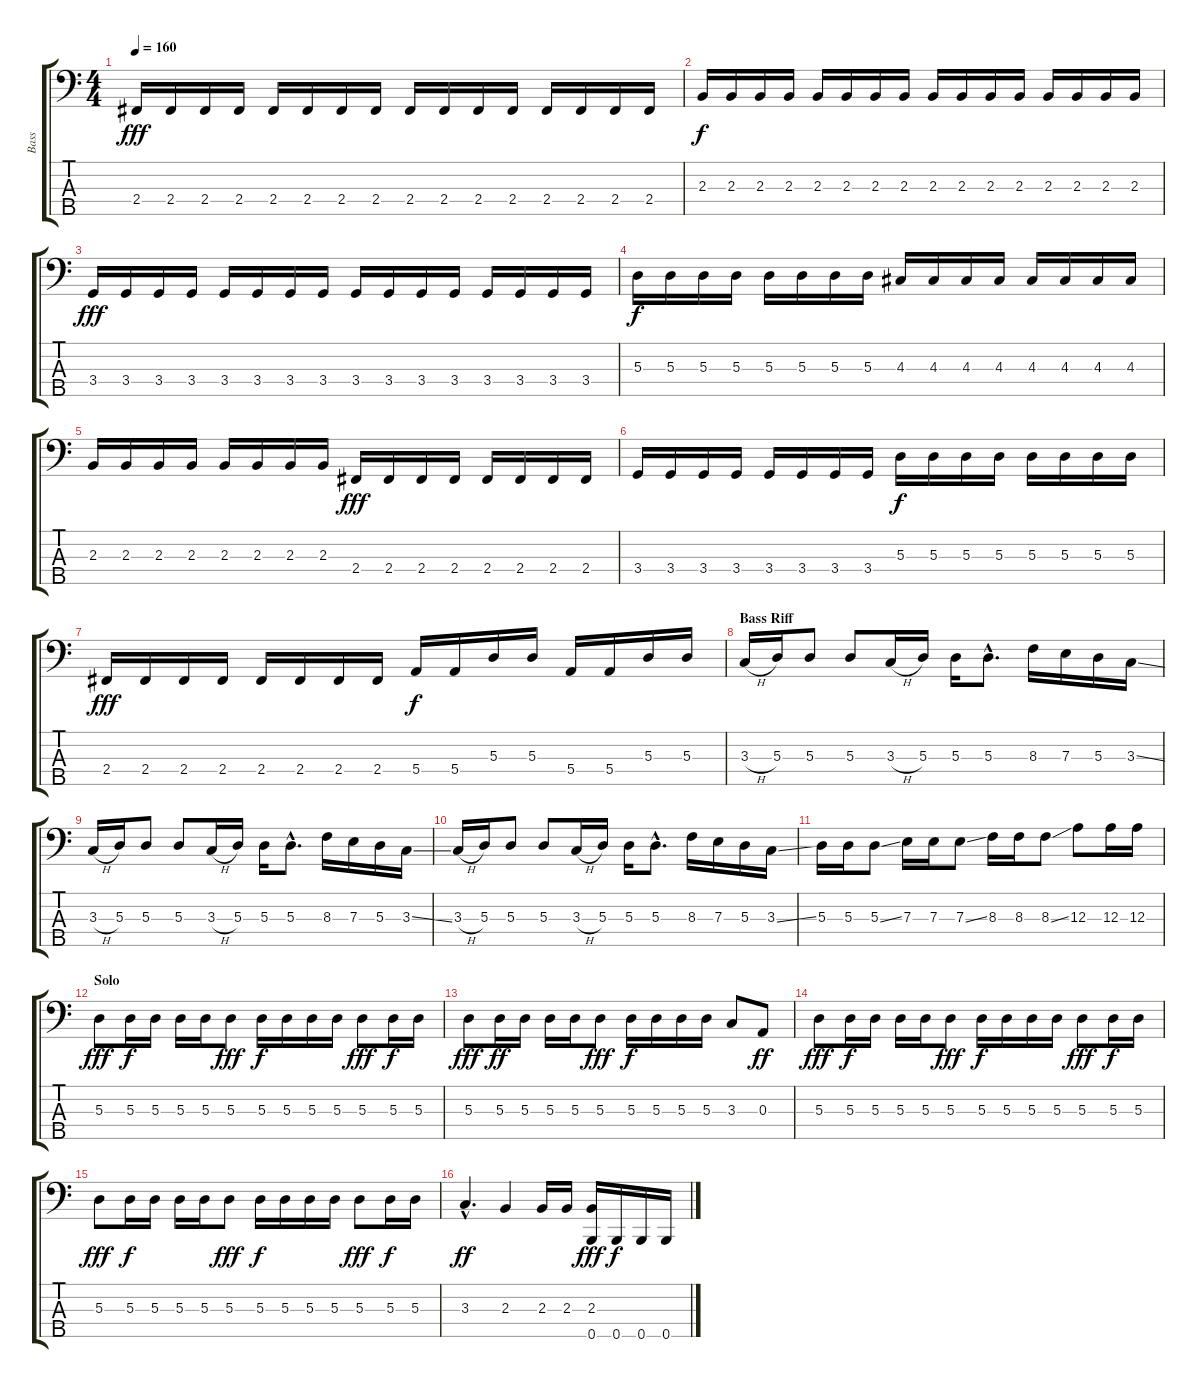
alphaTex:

\track ("Bass" "Bass") {instrument electricbassfinger}
\staff {score tabs}
\tuning (G2 D2 A1 E1 B0) {hide}
\ts (4 4)
\tempo 160
\clef f4
\ks c
2.4.16{dy fff} 2.4.16 2.4.16 2.4.16 2.4.16 2.4.16 2.4.16 2.4.16 2.4.16 2.4.16 2.4.16 2.4.16 2.4.16 2.4.16 2.4.16 2.4.16 |
2.3.16{dy f} 2.3.16 2.3.16 2.3.16 2.3.16 2.3.16 2.3.16 2.3.16 2.3.16 2.3.16 2.3.16 2.3.16 2.3.16 2.3.16 2.3.16 2.3.16 |
3.4.16{dy fff} 3.4.16 3.4.16 3.4.16 3.4.16 3.4.16 3.4.16 3.4.16 3.4.16 3.4.16 3.4.16 3.4.16 3.4.16 3.4.16 3.4.16 3.4.16 |
5.3.16{dy f} 5.3.16 5.3.16 5.3.16 5.3.16 5.3.16 5.3.16 5.3.16 4.3.16 4.3.16 4.3.16 4.3.16 4.3.16 4.3.16 4.3.16 4.3.16 |
2.3.16 2.3.16 2.3.16 2.3.16 2.3.16 2.3.16 2.3.16 2.3.16 2.4.16{dy fff} 2.4.16 2.4.16 2.4.16 2.4.16 2.4.16 2.4.16 2.4.16 |
3.4.16 3.4.16 3.4.16 3.4.16 3.4.16 3.4.16 3.4.16 3.4.16 5.3.16{dy f} 5.3.16 5.3.16 5.3.16 5.3.16 5.3.16 5.3.16 5.3.16 |
2.4.16{dy fff} 2.4.16 2.4.16 2.4.16 2.4.16 2.4.16 2.4.16 2.4.16 5.4.16{dy f} 5.4.16 5.3.16 5.3.16 5.4.16 5.4.16 5.3.16 5.3.16 |
\section ("" "Bass Riff")
3.3{h}.16 5.3.16 5.3.8 5.3.8 3.3{h}.16 5.3.16 5.3.16 5.3{hac}.8{d} 8.3.16 7.3.16 5.3.16 3.3{ss}.16 |
3.3{h}.16 5.3.16 5.3.8 5.3.8 3.3{h}.16 5.3.16 5.3.16 5.3{hac}.8{d} 8.3.16 7.3.16 5.3.16 3.3{ss}.16 |
3.3{h}.16 5.3.16 5.3.8 5.3.8 3.3{h}.16 5.3.16 5.3.16 5.3{hac}.8{d} 8.3.16 7.3.16 5.3.16 3.3{ss}.16 |
5.3.16 5.3.16 5.3{ss}.8 7.3.16 7.3.16 7.3{ss}.8 8.3.16 8.3.16 8.3{ss}.8 12.3.8 12.3.16 12.3.16 |
\section ("" "Solo")
5.3.8{dy fff} 5.3.16{dy f} 5.3.16 5.3.16 5.3.16 5.3.8{dy fff} 5.3.16{dy f} 5.3.16 5.3.16 5.3.16 5.3.8{dy fff} 5.3.16{dy f} 5.3.16 |
5.3.8{dy fff} 5.3.16{dy ff} 5.3.16 5.3.16 5.3.16 5.3.8{dy fff} 5.3.16{dy f} 5.3.16 5.3.16 5.3.16 3.3.8 0.3.8{dy ff} |
5.3.8{dy fff} 5.3.16{dy f} 5.3.16 5.3.16 5.3.16 5.3.8{dy fff} 5.3.16{dy f} 5.3.16 5.3.16 5.3.16 5.3.8{dy fff} 5.3.16{dy f} 5.3.16 |
5.3.8{dy fff} 5.3.16{dy f} 5.3.16 5.3.16 5.3.16 5.3.8{dy fff} 5.3.16{dy f} 5.3.16 5.3.16 5.3.16 5.3.8{dy fff} 5.3.16{dy f} 5.3.16 |
3.3{hac}.4{d dy ff} 2.3.4 2.3.16 2.3.16 (2.3 0.5).16{dy fff} 0.5.16{dy f} 0.5.16 0.5.16
